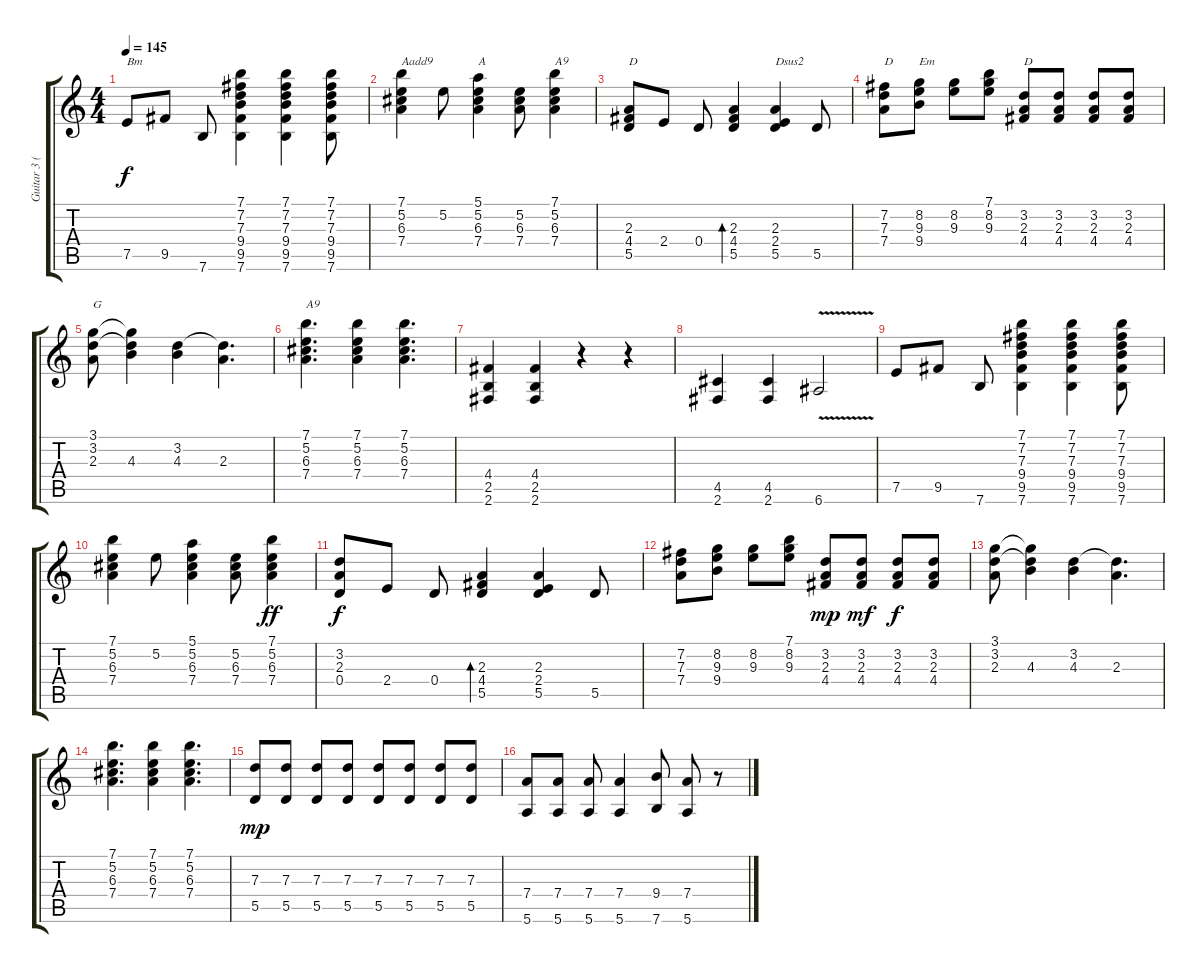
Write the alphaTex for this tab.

\track ("Guitar 3 ( Standard tune)" "Guitar 3 (") {instrument acousticguitarsteel}
\staff {score tabs}
\tuning (E4 B3 G3 D3 A2 E2) {hide}
\ts (4 4)
\tempo 145
\clef g2
\ks c
7.5.8{txt "Bm" dy f} 9.5.8 7.6.8 (7.1 7.2 7.3 9.4 9.5 7.6).4 (7.1 7.2 7.3 9.4 9.5 7.6).4 (7.1 7.2 7.3 9.4 9.5 7.6).8 |
(7.1 5.2 6.3 7.4).4{txt "Aadd9"} 5.2.8 (5.1 5.2 6.3 7.4).4{txt "A"} (5.2 6.3 7.4).8 (7.1 5.2 6.3 7.4).4{txt "A9"} |
(2.3 4.4 5.5).8{txt "D"} 2.4.8 0.4.8 (2.3 4.4 5.5).4{bd 240} (2.3 2.4 5.5).4{txt "Dsus2"} 5.5.8 |
(7.2 7.3 7.4).8{txt "D"} (8.2 9.3 9.4).8{txt "Em"} (8.2 9.3).8 (7.1 8.2 9.3).8 (3.2 2.3 4.4).8{txt "D"} (3.2 2.3 4.4).8 (3.2 2.3 4.4).8 (3.2 2.3 4.4).8 |
(3.1 3.2 2.3).8{txt "G"} (3.1{t} 3.2{t} 4.3).4 (3.2 4.3).4 (3.2{t} 2.3).4{d} |
(7.1 5.2 6.3 7.4).4{d txt "A9"} (7.1 5.2 6.3 7.4).4 (7.1 5.2 6.3 7.4).4{d} |
(4.4 2.5 2.6).4 (4.4 2.5 2.6).4 r.4 r.4 |
(4.5 2.6).4 (4.5 2.6).4 6.6{v}.2 |
7.5.8 9.5.8 7.6.8 (7.1 7.2 7.3 9.4 9.5 7.6).4 (7.1 7.2 7.3 9.4 9.5 7.6).4 (7.1 7.2 7.3 9.4 9.5 7.6).8 |
(7.1 5.2 6.3 7.4).4 5.2.8 (5.1 5.2 6.3 7.4).4 (5.2 6.3 7.4).8 (7.1 5.2 6.3 7.4).4{dy ff} |
(3.2 2.3 0.4).8{dy f} 2.4.8 0.4.8 (2.3 4.4 5.5).4{bd 240} (2.3 2.4 5.5).4 5.5.8 |
(7.2 7.3 7.4).8 (8.2 9.3 9.4).8 (8.2 9.3).8 (7.1 8.2 9.3).8 (3.2 2.3 4.4).8{dy mp} (3.2 2.3 4.4).8{dy mf} (3.2 2.3 4.4).8{dy f} (3.2 2.3 4.4).8 |
(3.1 3.2 2.3).8 (3.1{t} 3.2{t} 4.3).4 (3.2 4.3).4 (3.2{t} 2.3).4{d} |
(7.1 5.2 6.3 7.4).4{d} (7.1 5.2 6.3 7.4).4 (7.1 5.2 6.3 7.4).4{d} |
(7.3 5.5).8{dy mp} (7.3 5.5).8 (7.3 5.5).8 (7.3 5.5).8 (7.3 5.5).8 (7.3 5.5).8 (7.3 5.5).8 (7.3 5.5).8 |
(7.4 5.6).8 (7.4 5.6).8 (7.4 5.6).8 (7.4 5.6).4 (9.4 7.6).8 (7.4 5.6).8 r.8
